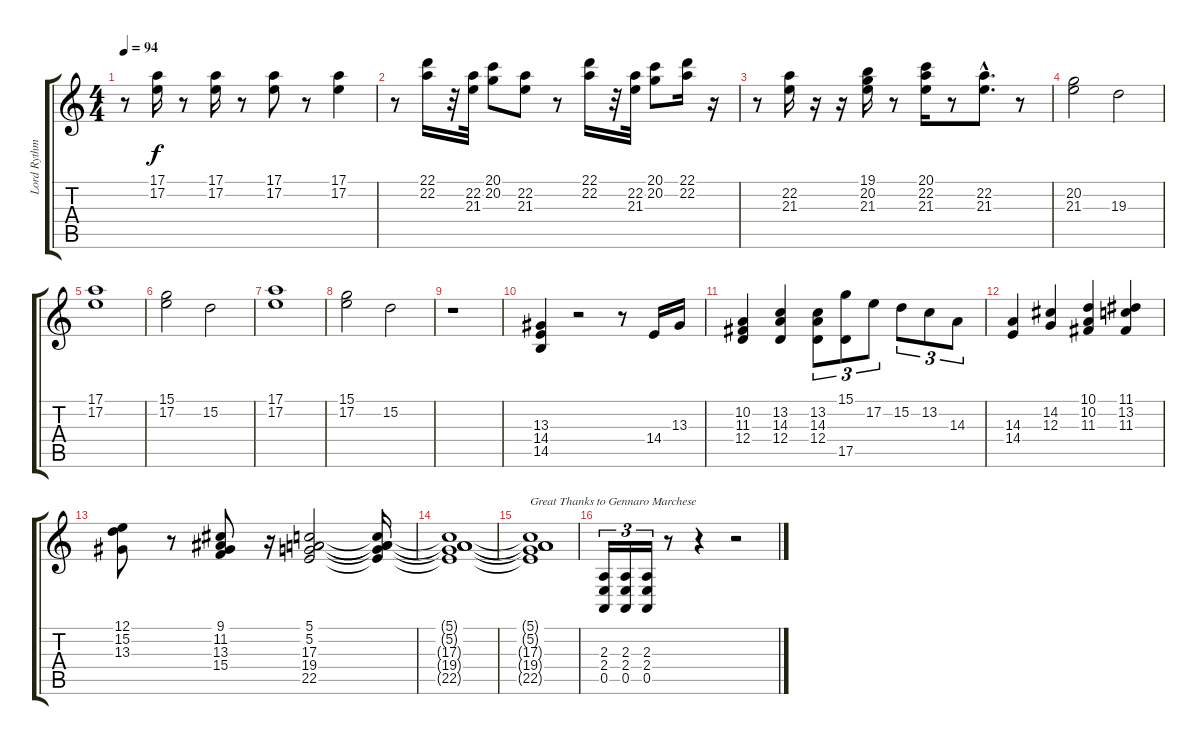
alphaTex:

\track ("Lord Rythm" "Lord Rythm") {instrument rockorgan}
\staff {score tabs}
\tuning (E4 B3 G3 D3 A2 E2) {hide}
\ts (4 4)
\tempo 94
\clef g2
\ks c
r.8{dy f} (17.1 17.2).16 r.8 (17.1 17.2).16 r.8 (17.1 17.2).8 r.8 (17.1 17.2).4 |
r.8 (22.1 22.2).16 r.32 (22.2 21.3).32 (20.1 20.2).8 (22.2 21.3).8 r.8 (22.1 22.2).16 r.32 (22.2 21.3).32 (20.1 20.2).8 (22.1 22.2).16 r.16 |
r.8 (22.2 21.3).16 r.16 r.16 (19.1 20.2 21.3).16 r.8 (20.1 22.2 21.3).16 r.8 (22.2{hac} 21.3{hac}).8{d} r.8 |
(20.2 21.3).2 19.3.2 |
(17.1 17.2).1 |
(15.1 17.2).2 15.2.2 |
(17.1 17.2).1 |
(15.1 17.2).2 15.2.2 |
r.1 |
(13.3 14.4 14.5).4 r.2 r.8 14.4.16 13.3.16 |
(10.2 11.3 12.4).4 (13.2 14.3 12.4).4 (13.2 14.3 12.4).8{tu (3 2)} (15.1 17.5).8{tu (3 2)} 17.2.8{tu (3 2)} 15.2.8{tu (3 2)} 13.2.8{tu (3 2)} 14.3.8{tu (3 2)} |
(14.3 14.4).4 (14.2 12.3).4 (10.1 10.2 11.3).4 (11.1 13.2 11.3).4 |
(12.1 15.2 13.3).8 r.8 (9.1 11.2 13.3 15.4).8 r.16 (5.1 5.2 17.3 19.4 22.5).2 (5.1{t} 5.2{t} 17.3{t} 19.4{t} 22.5{t}).16 |
(5.1{t} 5.2{t} 17.3{t} 19.4{t} 22.5{t}).1 |
(5.1{t} 5.2{t} 17.3{t} 19.4{t} 22.5{t}).1{txt "Great Thanks to Gennaro Marchese"} |
(2.3 2.4 0.5).16{tu (3 2)} (2.3 2.4 0.5).16{tu (3 2)} (2.3 2.4 0.5).16{tu (3 2)} r.8 r.4 r.2
